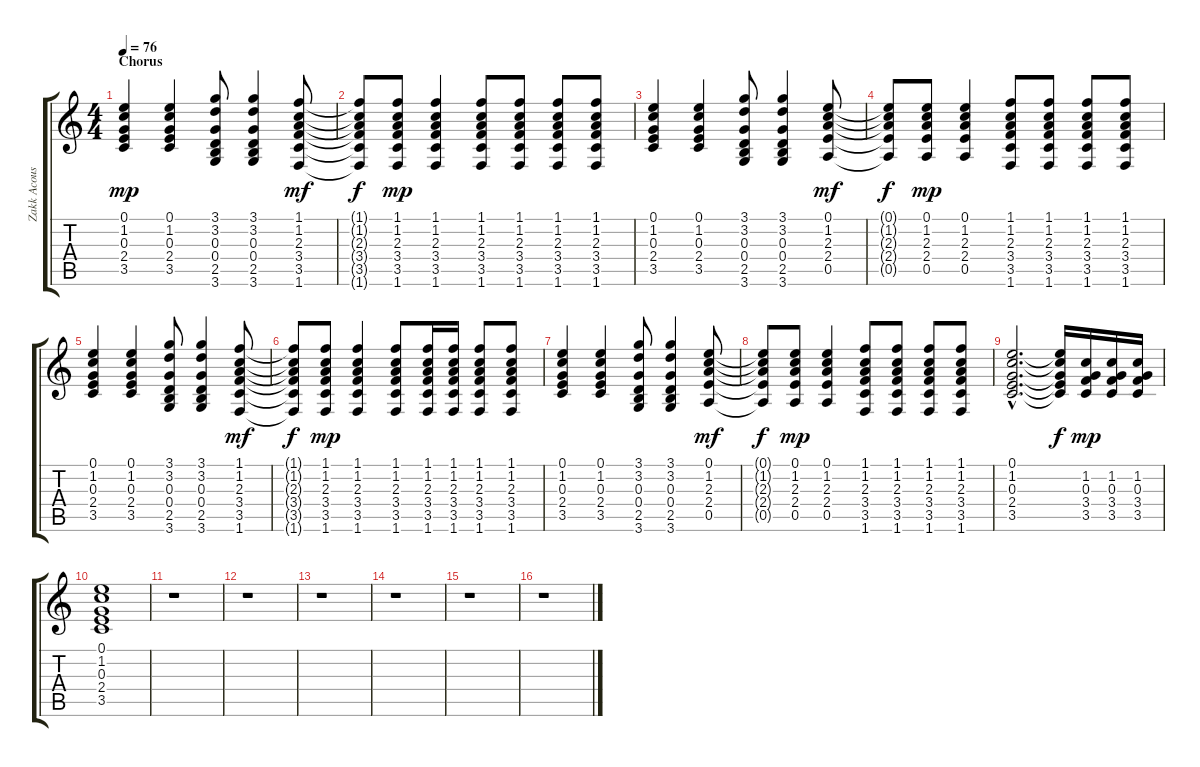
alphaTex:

\track ("Zakk Acoustic" "Zakk Acous") {instrument acousticguitarsteel}
\staff {score tabs}
\tuning (E4 B3 G3 D3 A2 E2) {hide}
\ts (4 4)
\section ("" "Chorus")
\tempo 76
\clef g2
\ks c
(0.1 1.2 0.3 2.4 3.5).4{dy mp} (0.1 1.2 0.3 2.4 3.5).4 (3.1 3.2 0.3 0.4 2.5 3.6).8 (3.1 3.2 0.3 0.4 2.5 3.6).4 (1.1 1.2 2.3 3.4 3.5 1.6).8{dy mf} |
(1.1{t} 1.2{t} 2.3{t} 3.4{t} 3.5{t} 1.6{t}).8{dy f} (1.1 1.2 2.3 3.4 3.5 1.6).8{dy mp} (1.1 1.2 2.3 3.4 3.5 1.6).4 (1.1 1.2 2.3 3.4 3.5 1.6).8 (1.1 1.2 2.3 3.4 3.5 1.6).8 (1.1 1.2 2.3 3.4 3.5 1.6).8 (1.1 1.2 2.3 3.4 3.5 1.6).8 |
(0.1 1.2 0.3 2.4 3.5).4 (0.1 1.2 0.3 2.4 3.5).4 (3.1 3.2 0.3 0.4 2.5 3.6).8 (3.1 3.2 0.3 0.4 2.5 3.6).4 (0.1 1.2 2.3 2.4 0.5).8{dy mf} |
(0.1{t} 1.2{t} 2.3{t} 2.4{t} 0.5{t}).8{dy f} (0.1 1.2 2.3 2.4 0.5).8{dy mp} (0.1 1.2 2.3 2.4 0.5).4 (1.1 1.2 2.3 3.4 3.5 1.6).8 (1.1 1.2 2.3 3.4 3.5 1.6).8 (1.1 1.2 2.3 3.4 3.5 1.6).8 (1.1 1.2 2.3 3.4 3.5 1.6).8 |
(0.1 1.2 0.3 2.4 3.5).4 (0.1 1.2 0.3 2.4 3.5).4 (3.1 3.2 0.3 0.4 2.5 3.6).8 (3.1 3.2 0.3 0.4 2.5 3.6).4 (1.1 1.2 2.3 3.4 3.5 1.6).8{dy mf} |
(1.1{t} 1.2{t} 2.3{t} 3.4{t} 3.5{t} 1.6{t}).8{dy f} (1.1 1.2 2.3 3.4 3.5 1.6).8{dy mp} (1.1 1.2 2.3 3.4 3.5 1.6).4 (1.1 1.2 2.3 3.4 3.5 1.6).8 (1.1 1.2 2.3 3.4 3.5 1.6).16 (1.1 1.2 2.3 3.4 3.5 1.6).16 (1.1 1.2 2.3 3.4 3.5 1.6).8 (1.1 1.2 2.3 3.4 3.5 1.6).8 |
(0.1 1.2 0.3 2.4 3.5).4 (0.1 1.2 0.3 2.4 3.5).4 (3.1 3.2 0.3 0.4 2.5 3.6).8 (3.1 3.2 0.3 0.4 2.5 3.6).4 (0.1 1.2 2.3 2.4 0.5).8{dy mf} |
(0.1{t} 1.2{t} 2.3{t} 2.4{t} 0.5{t}).8{dy f} (0.1 1.2 2.3 2.4 0.5).8{dy mp} (0.1 1.2 2.3 2.4 0.5).4 (1.1 1.2 2.3 3.4 3.5 1.6).8 (1.1 1.2 2.3 3.4 3.5 1.6).8 (1.1 1.2 2.3 3.4 3.5 1.6).8 (1.1 1.2 2.3 3.4 3.5 1.6).8 |
(0.1{hac} 1.2{hac} 0.3{hac} 2.4{hac} 3.5{hac}).2{d} (0.1{t} 1.2{t} 0.3{t} 2.4{t} 3.5{t}).16{dy f} (1.2 0.3 3.4 3.5).16{dy mp} (1.2 0.3 3.4 3.5).16 (1.2 0.3 3.4 3.5).16 |
(0.1 1.2 0.3 2.4 3.5).1 |
r.1 |
r.1 |
r.1 |
r.1 |
r.1 |
r.1
